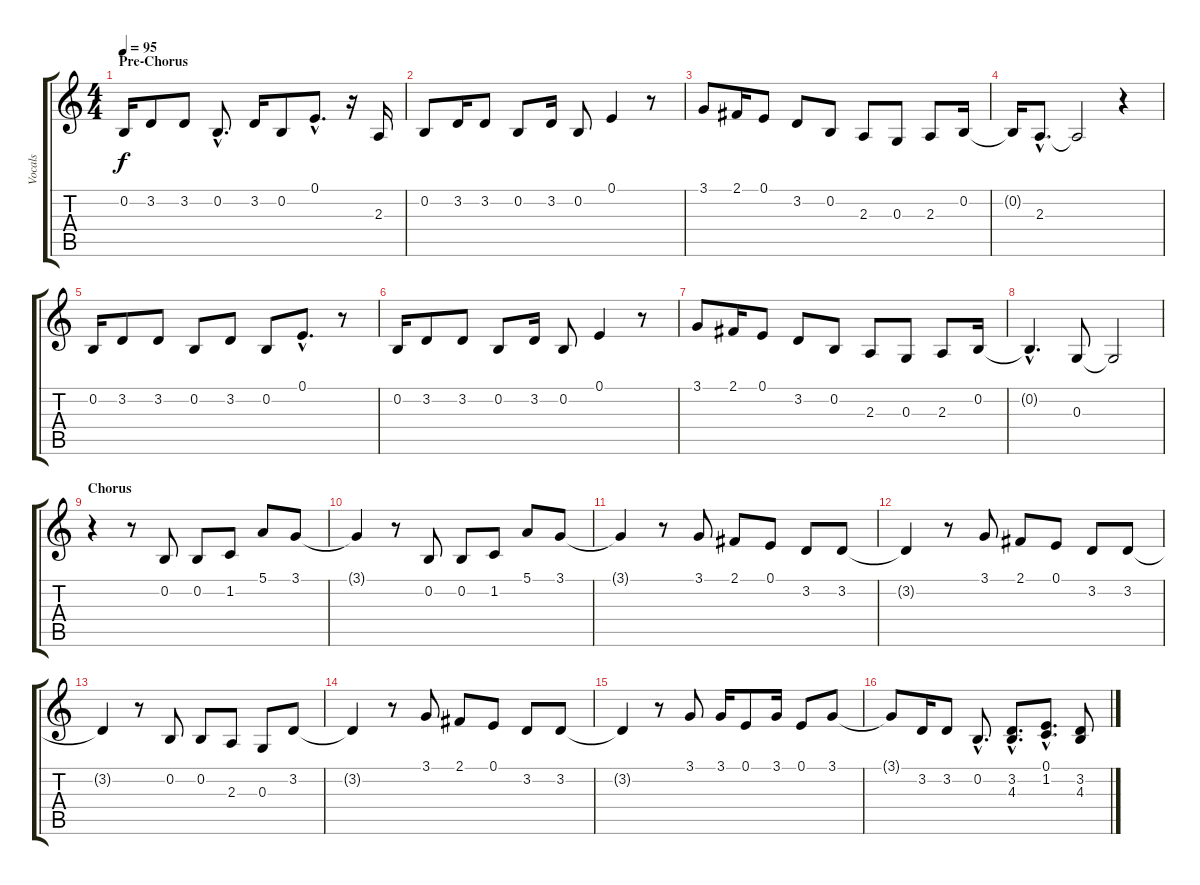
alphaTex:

\track ("Vocals" "Vocals") {instrument englishhorn}
\staff {score tabs}
\tuning (E4 B3 G3 D3 A2 E2) {hide}
\ts (4 4)
\section ("" "Pre-Chorus")
\tempo 95
\clef g2
\ks c
0.2.16{dy f} 3.2.8 3.2.8 0.2{hac}.8{d} 3.2.16 0.2.8 0.1{hac}.8{d} r.16 2.3.16 |
0.2.8 3.2.16 3.2.8 0.2.8 3.2.16 0.2.8 0.1.4 r.8 |
3.1.8 2.1.16 0.1.8 3.2.8 0.2.8 2.3.8 0.3.8 2.3.8 0.2.16 |
0.2{t}.16 2.3{hac}.8{d} 2.3{t}.2 r.4 |
0.2.16 3.2.8 3.2.8 0.2.8 3.2.8 0.2.8 0.1{hac}.8{d} r.8 |
0.2.16 3.2.8 3.2.8 0.2.8 3.2.16 0.2.8 0.1.4 r.8 |
3.1.8 2.1.16 0.1.8 3.2.8 0.2.8 2.3.8 0.3.8 2.3.8 0.2.16 |
0.2{hac t}.4{d} 0.3.8 0.3{t}.2 |
\section ("" "Chorus")
r.4 r.8 0.2.8 0.2.8 1.2.8 5.1.8 3.1.8 |
3.1{t}.4 r.8 0.2.8 0.2.8 1.2.8 5.1.8 3.1.8 |
3.1{t}.4 r.8 3.1.8 2.1.8 0.1.8 3.2.8 3.2.8 |
3.2{t}.4 r.8 3.1.8 2.1.8 0.1.8 3.2.8 3.2.8 |
3.2{t}.4 r.8 0.2.8 0.2.8 2.3.8 0.3.8 3.2.8 |
3.2{t}.4 r.8 3.1.8 2.1.8 0.1.8 3.2.8 3.2.8 |
3.2{t}.4 r.8 3.1.8 3.1.16 0.1.8 3.1.16 0.1.8 3.1.8 |
3.1{t}.8 3.2.16 3.2.8 0.2{hac}.8{d} (3.2{hac} 4.3{hac}).8{d} (0.1{hac} 1.2{hac}).8{d} (3.2 4.3).8
